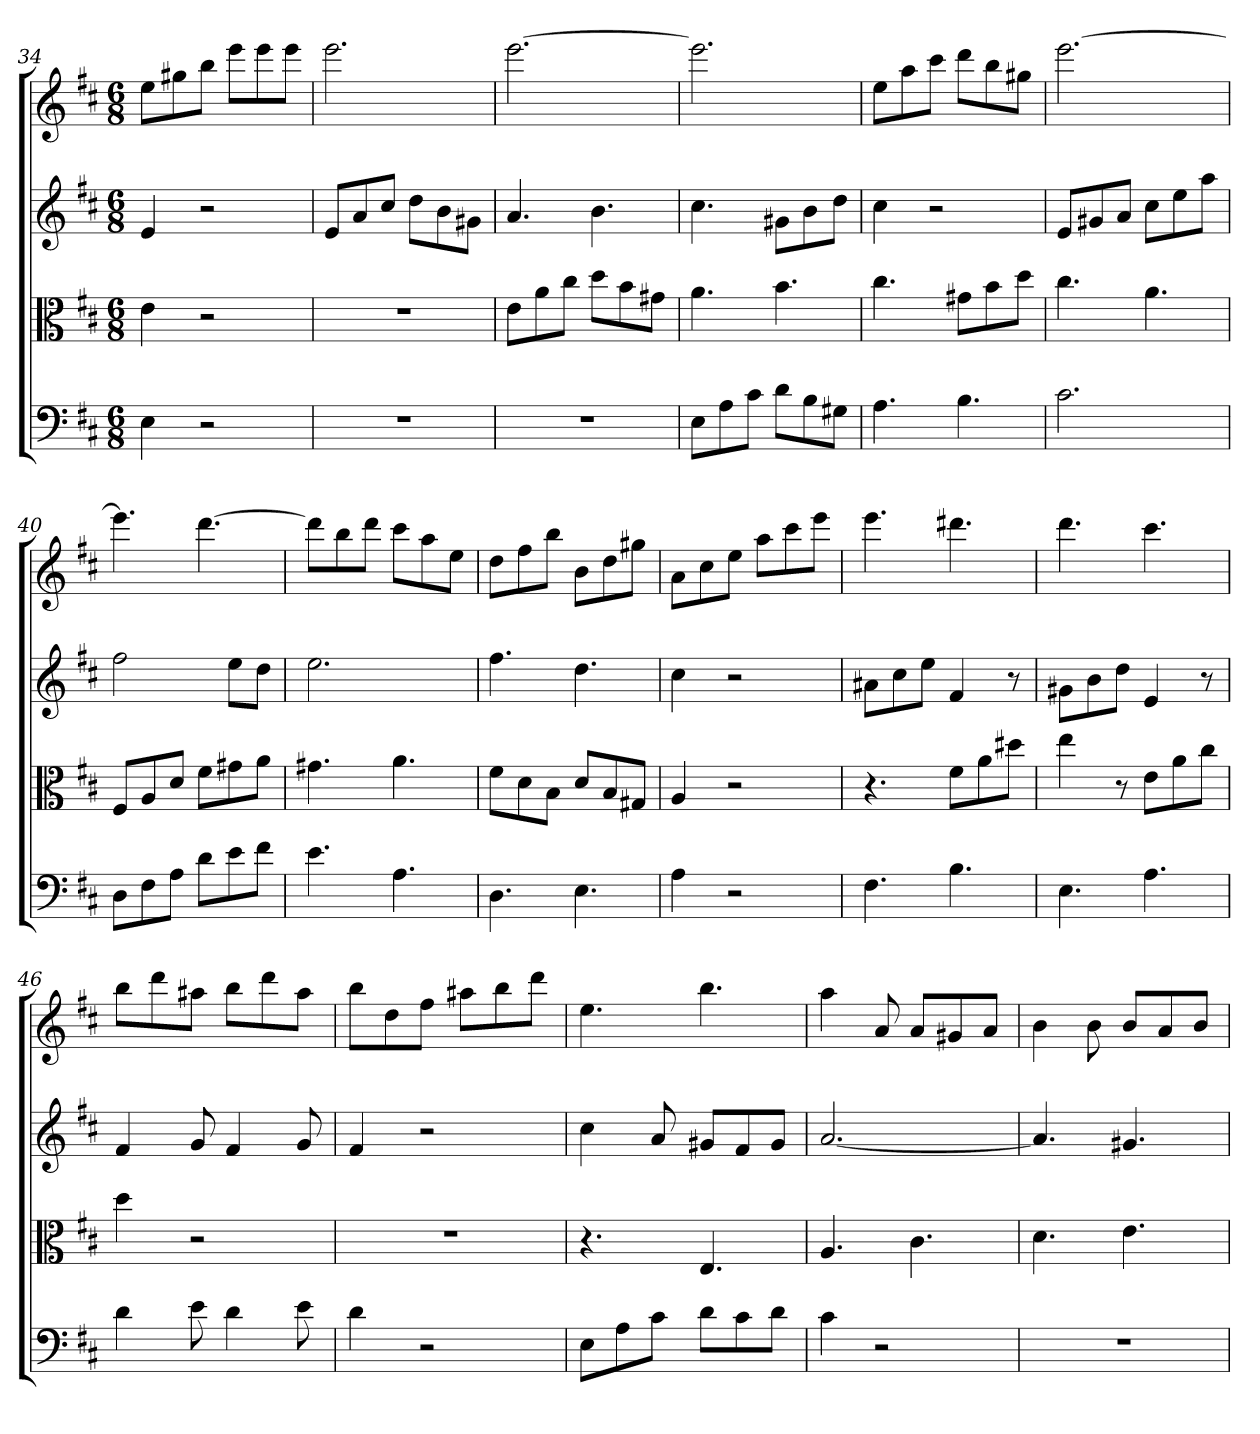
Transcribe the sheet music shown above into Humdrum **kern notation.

**kern	**kern	**kern	**kern
*part4	*part3	*part2	*part1
*staff4	*staff3	*staff2	*staff1
*clefF4	*clefC3	*	*
*k[f#c#]	*k[f#c#]	*k[f#c#]	*k[f#c#]
*D:	*D:	*D:	*D:
*M6/8	*M6/8	*M6/8	*M6/8
=34	=34	=34	=34
4E	4e	4e	8eeL
.	.	.	8gg#X
2r	2r	2r	8bbJ
.	.	.	8eeeL
.	.	.	8eee
.	.	.	8eeeJ
=35	=35	=35	=35
2.r	2.r	8eL	2.eee
.	.	8a	.
.	.	8cc#J	.
.	.	8ddL	.
.	.	8b	.
.	.	8g#XJ	.
=36	=36	=36	=36
2.r	8e\L	4.a	[2.eee
.	8a\	.	.
.	8cc#\J	.	.
.	8dd\L	4.b	.
.	8b\	.	.
.	8g#X\J	.	.
=37	=37	=37	=37
8E\L	4.a	4.cc#	2.eee]
8A\	.	.	.
8c#\J	.	.	.
8d\L	4.b	8g#XL	.
8B\	.	8b	.
8G#X\J	.	8ddJ	.
=38	=38	=38	=38
4.A	4.cc#	4cc#	8eeL
.	.	.	8aa
.	.	2r	8ccc#J
4.B	8g#X\L	.	8dddL
.	8b\	.	8bb
.	8dd\J	.	8gg#XJ
=39	=39	=39	=39
2.c#	4.cc#	8eL	[2.eee
.	.	8g#X	.
.	.	8aJ	.
.	4.a	8cc#L	.
.	.	8ee	.
.	.	8aaJ	.
=40	=40	=40	=40
8D\L	8F#/L	2ff#	4.eee]
8F#\	8A/	.	.
8A\J	8d/J	.	.
8d\L	8f#\L	.	[4.ddd
8e\	8g#X\	8eeL	.
8f#\J	8a\J	8ddJ	.
=41	=41	=41	=41
4.e	4.g#X	2.ee	8dddL]
.	.	.	8bb
.	.	.	8dddJ
4.A	4.a	.	8ccc#L
.	.	.	8aa
.	.	.	8eeJ
=42	=42	=42	=42
4.D	8f#\L	4.ff#	8ddL
.	8d\	.	8ff#
.	8B\J	.	8bbJ
4.E	8d/L	4.dd	8bL
.	8B/	.	8dd
.	8G#X/J	.	8gg#XJ
=43	=43	=43	=43
4A	4A	4cc#	8aL
.	.	.	8cc#
2r	2r	2r	8eeJ
.	.	.	8aaL
.	.	.	8ccc#
.	.	.	8eeeJ
=44	=44	=44	=44
4.F#	4.r	8a#XL	4.eee
.	.	8cc#	.
.	.	8eeJ	.
4.B	8f#\L	4f#	4.ddd#X
.	8a\	.	.
.	8dd#X\J	8r	.
=45	=45	=45	=45
4.E	4ee	8g#XL	4.ddd
.	.	8b	.
.	8r	8ddJ	.
4.A	8e\L	4e	4.ccc#
.	8a\	.	.
.	8cc#\J	8r	.
=46	=46	=46	=46
4d	4dd	4f#	8bbL
.	.	.	8ddd
8e	2r	8g	8aa#XJ
4d	.	4f#	8bbL
.	.	.	8ddd
8e	.	8g	8aa#J
=47	=47	=47	=47
4d	2.r	4f#	8bbL
.	.	.	8dd
2r	.	2r	8ff#J
.	.	.	8aa#XL
.	.	.	8bb
.	.	.	8dddJ
=48	=48	=48	=48
8E\L	4.r	4cc#	4.ee
8A\	.	.	.
8c#\J	.	8a	.
8d\L	4.E	8g#XL	4.bb
8c#\	.	8f#	.
8d\J	.	8g#J	.
=49	=49	=49	=49
4c#	4.A	[2.a	4aa
2r	.	.	8a
.	4.c#	.	8aL
.	.	.	8g#X
.	.	.	8aJ
=50	=50	=50	=50
2.r	4.d	4.a]	4b
.	.	.	8b
.	4.e	4.g#X	8bL
.	.	.	8a
.	.	.	8bJ
=	=	=	=
*-	*-	*-	*-
